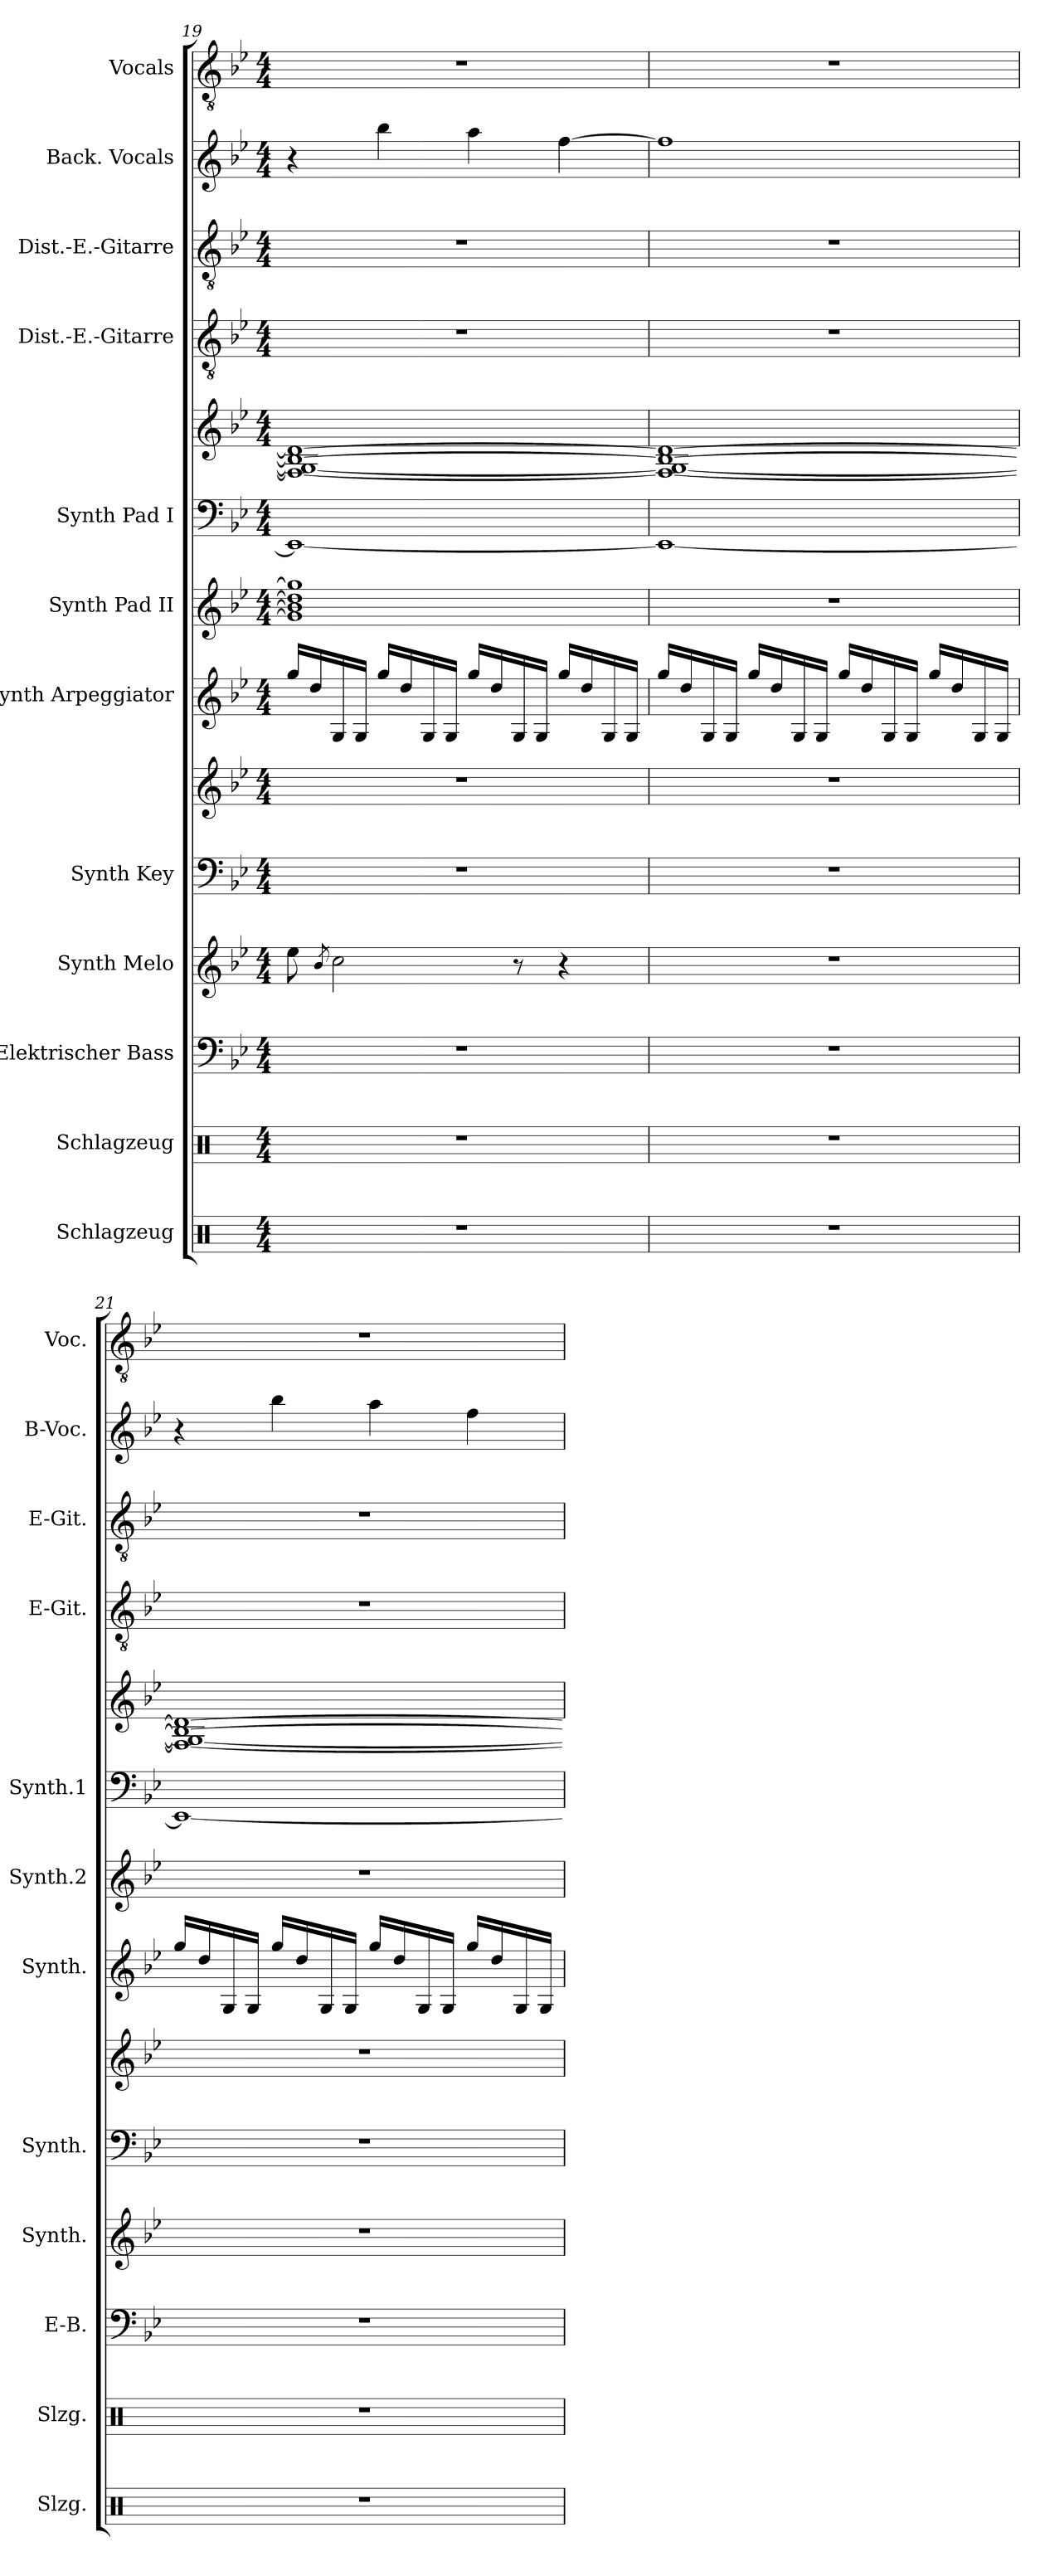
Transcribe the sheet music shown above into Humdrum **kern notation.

**kern	**kern	**kern	**kern	**kern	**kern	**kern	**kern	**kern	**kern	**kern	**kern	**kern	**kern
*part12	*part11	*part10	*part9	*part8	*part8	*part7	*part6	*part5	*part5	*part4	*part3	*part2	*part1
*staff14	*staff13	*staff12	*staff11	*staff10	*staff9	*staff8	*staff7	*staff6	*staff5	*staff4	*staff3	*staff2	*staff1
*I"Schlagzeug	*I"Schlagzeug	*I"Elektrischer Bass	*I"Synth Melo	*I"Synth Key	*	*I"Synth Arpeggiator	*I"Synth Pad II	*I"Synth Pad I	*	*I"Dist.-E.-Gitarre	*I"Dist.-E.-Gitarre	*I"Back. Vocals	*I"Vocals
*I'Slzg.	*I'Slzg.	*I'E-B.	*I'Synth.	*I'Synth.	*	*I'Synth.	*I'Synth.2	*I'Synth.1	*	*I'E-Git.	*I'E-Git.	*I'B-Voc.	*I'Voc.
!!LO:PB:g=z
*clefX	*clefX	*clefF4	*clefG2	*clefF4	*clefG2	*clefG2	*clefG2	*clefF4	*clefG2	*clefGv2	*clefGv2	*clefG2	*clefGv2
*	*	*ITrd7c12	*	*	*	*	*	*	*	*	*	*	*
*k[]	*k[]	*k[b-e-]	*k[b-e-]	*k[b-e-]	*k[b-e-]	*k[b-e-]	*k[b-e-]	*k[b-e-]	*k[b-e-]	*k[b-e-]	*k[b-e-]	*k[b-e-]	*k[b-e-]
*M4/4	*M4/4	*M4/4	*M4/4	*M4/4	*M4/4	*M4/4	*M4/4	*M4/4	*M4/4	*M4/4	*M4/4	*M4/4	*M4/4
=19	=19	=19	=19	=19	=19	=19	=19	=19	=19	=19	=19	=19	=19
1r	1r	1r	8ee-\	1r	1r	16gg/LL	1g] 1b-] 1dd] 1gg]	1EE-_	1F_ 1G_ 1B-_ 1d_	1r	1r	4r	1r
.	.	.	.	.	.	16dd/	.	.	.	.	.	.	.
.	.	.	8qb-/	.	.	.	.	.	.	.	.	.	.
.	.	.	2cc\	.	.	16G/	.	.	.	.	.	.	.
.	.	.	.	.	.	16G/JJ	.	.	.	.	.	.	.
.	.	.	.	.	.	16gg/LL	.	.	.	.	.	4bb-\	.
.	.	.	.	.	.	16dd/	.	.	.	.	.	.	.
.	.	.	.	.	.	16G/	.	.	.	.	.	.	.
.	.	.	.	.	.	16G/JJ	.	.	.	.	.	.	.
.	.	.	.	.	.	16gg/LL	.	.	.	.	.	4aa\	.
.	.	.	.	.	.	16dd/	.	.	.	.	.	.	.
.	.	.	8r	.	.	16G/	.	.	.	.	.	.	.
.	.	.	.	.	.	16G/JJ	.	.	.	.	.	.	.
.	.	.	4r	.	.	16gg/LL	.	.	.	.	.	[4ff\	.
.	.	.	.	.	.	16dd/	.	.	.	.	.	.	.
.	.	.	.	.	.	16G/	.	.	.	.	.	.	.
.	.	.	.	.	.	16G/JJ	.	.	.	.	.	.	.
=20	=20	=20	=20	=20	=20	=20	=20	=20	=20	=20	=20	=20	=20
1r	1r	1r	1r	1r	1r	16gg/LL	1r	1EE-_	1F_ 1G_ 1B-_ 1d_	1r	1r	1ff]	1r
.	.	.	.	.	.	16dd/	.	.	.	.	.	.	.
.	.	.	.	.	.	16G/	.	.	.	.	.	.	.
.	.	.	.	.	.	16G/JJ	.	.	.	.	.	.	.
.	.	.	.	.	.	16gg/LL	.	.	.	.	.	.	.
.	.	.	.	.	.	16dd/	.	.	.	.	.	.	.
.	.	.	.	.	.	16G/	.	.	.	.	.	.	.
.	.	.	.	.	.	16G/JJ	.	.	.	.	.	.	.
.	.	.	.	.	.	16gg/LL	.	.	.	.	.	.	.
.	.	.	.	.	.	16dd/	.	.	.	.	.	.	.
.	.	.	.	.	.	16G/	.	.	.	.	.	.	.
.	.	.	.	.	.	16G/JJ	.	.	.	.	.	.	.
.	.	.	.	.	.	16gg/LL	.	.	.	.	.	.	.
.	.	.	.	.	.	16dd/	.	.	.	.	.	.	.
.	.	.	.	.	.	16G/	.	.	.	.	.	.	.
.	.	.	.	.	.	16G/JJ	.	.	.	.	.	.	.
!!LO:PB:g=z
=21	=21	=21	=21	=21	=21	=21	=21	=21	=21	=21	=21	=21	=21
1r	1r	1r	1r	1r	1r	16gg/LL	1r	1EE-_	1F_ 1G_ 1B-_ 1d_	1r	1r	4r	1r
.	.	.	.	.	.	16dd/	.	.	.	.	.	.	.
.	.	.	.	.	.	16G/	.	.	.	.	.	.	.
.	.	.	.	.	.	16G/JJ	.	.	.	.	.	.	.
.	.	.	.	.	.	16gg/LL	.	.	.	.	.	4bb-\	.
.	.	.	.	.	.	16dd/	.	.	.	.	.	.	.
.	.	.	.	.	.	16G/	.	.	.	.	.	.	.
.	.	.	.	.	.	16G/JJ	.	.	.	.	.	.	.
.	.	.	.	.	.	16gg/LL	.	.	.	.	.	4aa\	.
.	.	.	.	.	.	16dd/	.	.	.	.	.	.	.
.	.	.	.	.	.	16G/	.	.	.	.	.	.	.
.	.	.	.	.	.	16G/JJ	.	.	.	.	.	.	.
.	.	.	.	.	.	16gg/LL	.	.	.	.	.	4ff\	.
.	.	.	.	.	.	16dd/	.	.	.	.	.	.	.
.	.	.	.	.	.	16G/	.	.	.	.	.	.	.
.	.	.	.	.	.	16G/JJ	.	.	.	.	.	.	.
=	=	=	=	=	=	=	=	=	=	=	=	=	=
*-	*-	*-	*-	*-	*-	*-	*-	*-	*-	*-	*-	*-	*-
